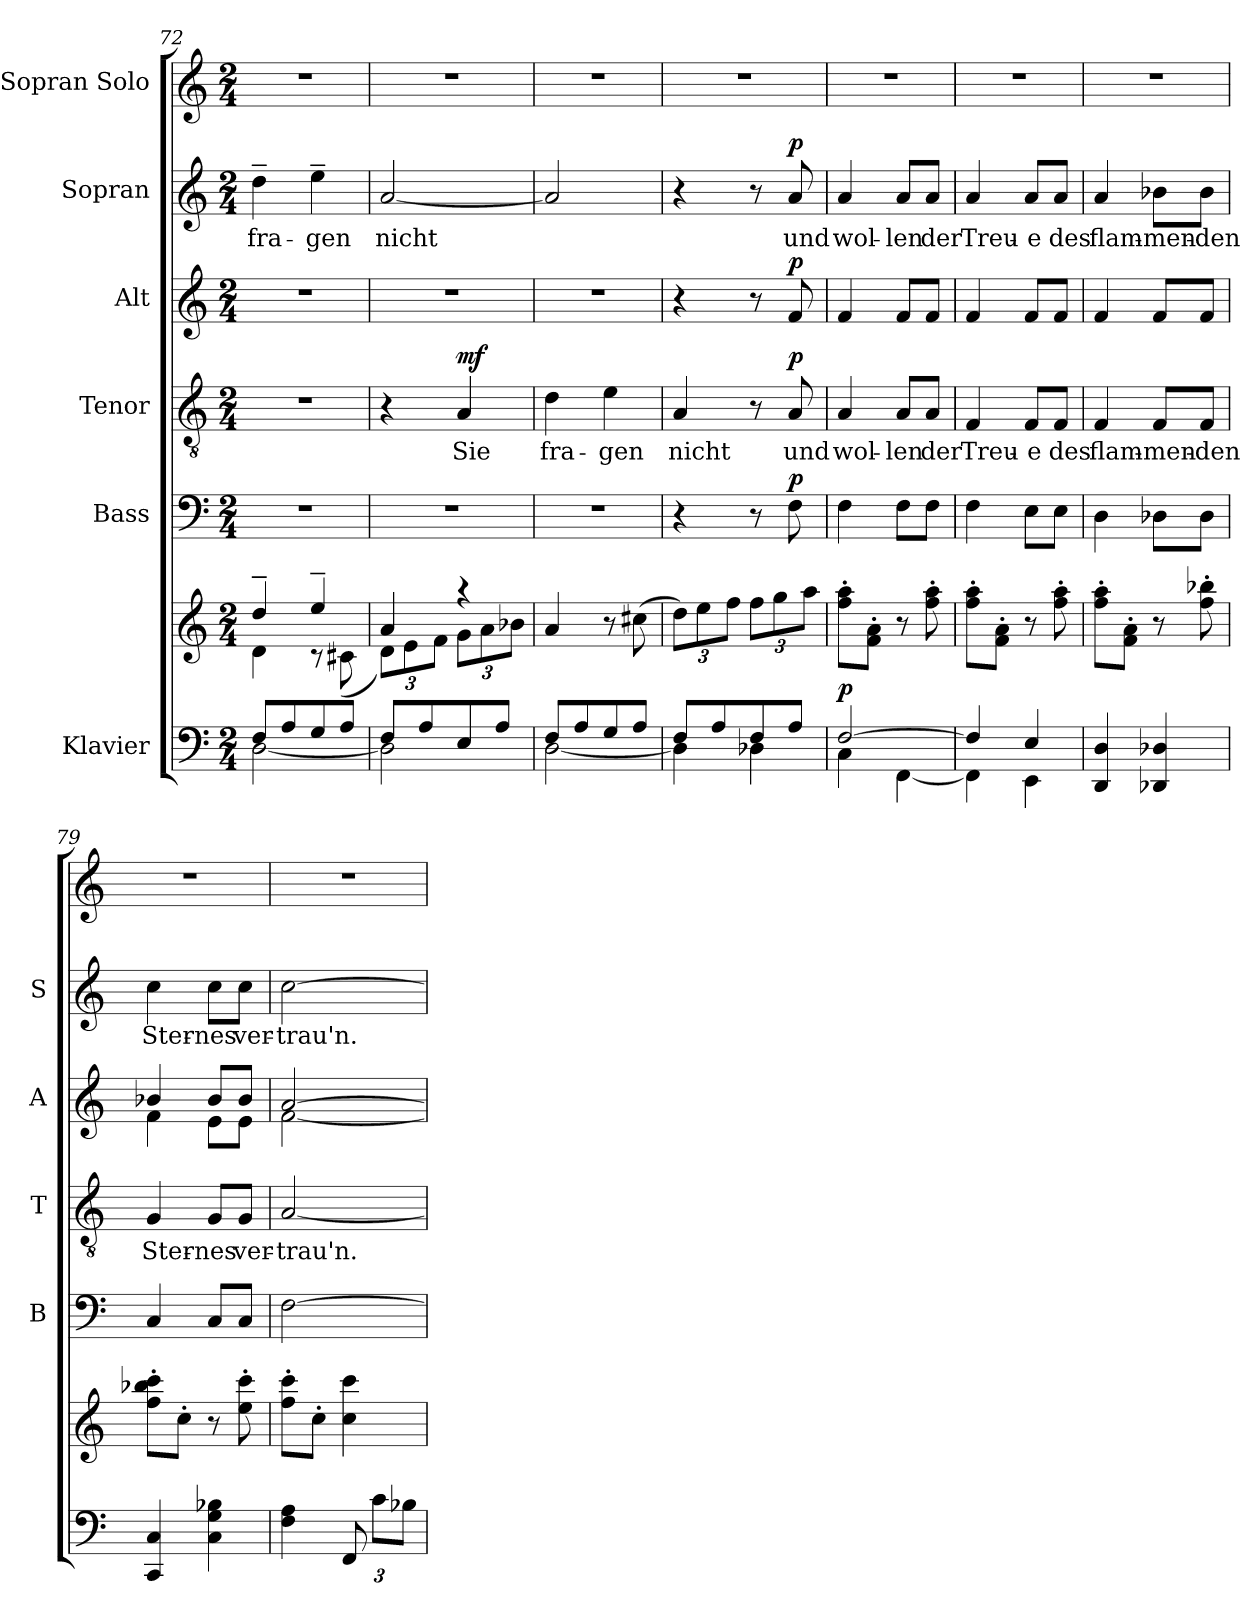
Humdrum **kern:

**kern	**kern	**dynam	**kern	**dynam	**kern	**text	**dynam	**kern	**dynam	**kern	**text	**dynam	**kern
*part6	*part6	*part6	*part5	*part5	*part4	*part4	*part4	*part3	*part3	*part2	*part2	*part2	*part1
*staff7	*staff6	*staff6/7	*staff5	*staff5	*staff4	*staff4	*staff4	*staff3	*staff3	*staff2	*staff2	*staff2	*staff1
*I"Klavier	*	*	*I"Bass	*	*I"Tenor	*	*	*I"Alt	*	*I"Sopran	*	*	*I"Sopran Solo
*	*	*	*I'B	*	*I'T	*	*	*I'A	*	*I'S	*	*	*
*clefF4	*clefG2	*	*clefF4	*	*clefGv2	*	*	*clefG2	*	*clefG2	*	*	*clefG2
*k[]	*k[]	*	*k[]	*	*k[]	*	*	*k[]	*	*k[]	*	*	*k[]
*M2/4	*M2/4	*	*M2/4	*	*M2/4	*	*	*M2/4	*	*M2/4	*	*	*M2/4
=72	=72	=72	=72	=72	=72	=72	=72	=72	=72	=72	=72	=72	=72
*^	*^	*	*	*	*	*	*	*	*	*	*	*	*
!	!	!	!	!	!	!	!	!	!	!	!	!	!LO:LY:b	!	!
8F/L	[2D\	4dd~/	4d\	.	2r	.	2r	.	.	2r	.	4dd~\	fra-	.	2r
8A/	.	.	.	.	.	.	.	.	.	.	.	.	.	.	.
!	!	!	!	!	!	!	!	!	!	!	!	!	!LO:LY:b	!	!
8G/	.	4ee~/	8r	.	.	.	.	.	.	.	.	4ee~\	-gen	.	.
8A/J	.	.	(8c#X\	.	.	.	.	.	.	.	.	.	.	.	.
!!LO:LB:g=z
=73	=73	=73	=73	=73	=73	=73	=73	=73	=73	=73	=73	=73	=73	=73	=73
*	*	*	*Xbrackettup	*	*	*	*	*	*	*	*	*	*	*	*
!	!	!	!	!	!	!	!	!	!	!	!	!	!LO:LY:b	!	!
8F/L	2D\]	4a/	12d\L)	.	2r	.	4r	.	.	2r	.	[2a/	nicht	.	2r
.	.	.	12e\	.	.	.	.	.	.	.	.	.	.	.	.
8A/	.	.	.	.	.	.	.	.	.	.	.	.	.	.	.
.	.	.	12f\J	.	.	.	.	.	.	.	.	.	.	.	.
!	!	!	!	!	!	!	!	!LO:LY:b	!LO:DY:a	!	!	!	!	!	!
8E/	.	4r	12g\L	.	.	.	4A/	Sie	mf	.	.	.	.	.	.
.	.	.	12a\	.	.	.	.	.	.	.	.	.	.	.	.
8A/J	.	.	.	.	.	.	.	.	.	.	.	.	.	.	.
.	.	.	12b-X\J	.	.	.	.	.	.	.	.	.	.	.	.
=74	=74	=74	=74	=74	=74	=74	=74	=74	=74	=74	=74	=74	=74	=74	=74
!	!	!	!	!	!	!	!	!LO:LY:b	!	!	!	!	!	!	!
*	*	*v	*v	*	*	*	*	*	*	*	*	*	*	*	*
8F/L	[2D\	4a/	.	2r	.	4d\	fra-	.	2r	.	2a/]	.	.	2r
8A/	.	.	.	.	.	.	.	.	.	.	.	.	.	.
!	!	!	!	!	!	!	!LO:LY:b	!	!	!	!	!	!	!
8G/	.	8r	.	.	.	4e\	-gen	.	.	.	.	.	.	.
8A/J	.	(8cc#X\	.	.	.	.	.	.	.	.	.	.	.	.
=75	=75	=75	=75	=75	=75	=75	=75	=75	=75	=75	=75	=75	=75	=75
!	!	!	!	!	!	!	!LO:LY:b	!	!	!	!	!	!	!
8F/L	4D\]	12dd\L)	.	4r	.	4A/	nicht	.	4r	.	4r	.	.	2r
.	.	12ee\	.	.	.	.	.	.	.	.	.	.	.	.
8A/	.	.	.	.	.	.	.	.	.	.	.	.	.	.
.	.	12ff\J	.	.	.	.	.	.	.	.	.	.	.	.
8F/	4D-X\	12ff\L	.	8r	.	8r	.	.	8r	.	8r	.	.	.
.	.	12gg\	.	.	.	.	.	.	.	.	.	.	.	.
!	!	!	!	!	!LO:DY:a	!	!LO:LY:b	!LO:DY:a	!	!LO:DY:a	!	!LO:LY:b	!LO:DY:a	!
8A/J	.	.	.	8F\	p	8A/	und	p	8f/	p	8a/	und	p	.
.	.	12aa\J	.	.	.	.	.	.	.	.	.	.	.	.
=76	=76	=76	=76	=76	=76	=76	=76	=76	=76	=76	=76	=76	=76	=76
!	!	!	!LO:DY:a=2	!	!	!	!LO:LY:b	!	!	!	!	!LO:LY:b	!	!
[2F/	4C\	8ff\' 8aa\'L	p	4F\	.	4A/	wol-	.	4f/	.	4a/	wol-	.	2r
.	.	8f\' 8a\'J	.	.	.	.	.	.	.	.	.	.	.	.
!	!	!	!	!	!	!	!LO:LY:b	!	!	!	!	!LO:LY:b	!	!
.	[4FF\	8r	.	8F\L	.	8A/L	-len	.	8f/L	.	8a/L	-len	.	.
!	!	!	!	!	!	!	!LO:LY:b	!	!	!	!	!LO:LY:b	!	!
.	.	8ff\' 8aa\'	.	8F\J	.	8A/J	der	.	8f/J	.	8a/J	der	.	.
=77	=77	=77	=77	=77	=77	=77	=77	=77	=77	=77	=77	=77	=77	=77
!	!	!	!	!	!	!	!LO:LY:b	!	!	!	!	!LO:LY:b	!	!
4F/]	4FF\]	8ff\' 8aa\'L	.	4F\	.	4F/	Treu-	.	4f/	.	4a/	Treu-	.	2r
.	.	8f\' 8a\'J	.	.	.	.	.	.	.	.	.	.	.	.
!	!	!	!	!	!	!	!LO:LY:b	!	!	!	!	!LO:LY:b	!	!
4E/	4EE\	8r	.	8E\L	.	8F/L	-e	.	8f/L	.	8a/L	-e	.	.
!	!	!	!	!	!	!	!LO:LY:b	!	!	!	!	!LO:LY:b	!	!
.	.	8ff\' 8aa\'	.	8E\J	.	8F/J	des	.	8f/J	.	8a/J	des	.	.
*v	*v	*	*	*	*	*	*	*	*	*	*	*	*	*
=78	=78	=78	=78	=78	=78	=78	=78	=78	=78	=78	=78	=78	=78
!	!	!	!	!	!	!LO:LY:b	!	!	!	!	!LO:LY:b	!	!
4DD/ 4D/	8ff\' 8aa\'L	.	4D\	.	4F/	flam-	.	4f/	.	4a/	flam-	.	2r
.	8f\' 8a\'J	.	.	.	.	.	.	.	.	.	.	.	.
!	!	!	!	!	!	!LO:LY:b	!	!	!	!	!LO:LY:b	!	!
4DD-X/ 4D-X/	8r	.	8D-X\L	.	8F/L	-men-	.	8f/L	.	8b-X\L	-men-	.	.
!	!	!	!	!	!	!LO:LY:b	!	!	!	!	!LO:LY:b	!	!
.	8ff\' 8bb-X\'	.	8D-\J	.	8F/J	-den	.	8f/J	.	8b-\J	-den	.	.
=79	=79	=79	=79	=79	=79	=79	=79	=79	=79	=79	=79	=79	=79
!	!	!	!	!	!	!LO:LY:b	!	!	!	!	!LO:LY:b	!	!
*	*	*	*	*	*	*	*	*^	*	*	*	*	*
4CC/ 4C/	8ff\' 8bb-X\' 8ccc\'L	.	4C/	.	4G/	Ster-	.	4b-X/	4f\	.	4cc\	Ster-	.	2r
.	8cc'\J	.	.	.	.	.	.	.	.	.	.	.	.	.
!	!	!	!	!	!	!LO:LY:b	!	!	!	!	!	!LO:LY:b	!	!
4C\ 4G\ 4B-X\	8r	.	8C/L	.	8G/L	-nes	.	8b-/L	8e\L	.	8cc\L	-nes	.	.
!	!	!	!	!	!	!LO:LY:b	!	!	!	!	!	!LO:LY:b	!	!
.	8ee\' 8ccc\'	.	8C/J	.	8G/J	ver-	.	8b-/J	8e\J	.	8cc\J	ver-	.	.
!!LO:PB:g=z
=80	=80	=80	=80	=80	=80	=80	=80	=80	=80	=80	=80	=80	=80	=80
!	!	!	!	!	!	!LO:LY:b	!	!	!	!	!	!LO:LY:b	!	!
4F\ 4A\	8ff\' 8ccc\'L	.	[2F\	.	[2A/	-trau'n.	.	[2a/	[2f\	.	[2cc\	-trau'n.	.	2r
.	8cc'\J	.	.	.	.	.	.	.	.	.	.	.	.	.
*Xbrackettup	*	*	*	*	*	*	*	*	*	*	*	*	*	*
12FF/	4cc\ 4ccc\	.	.	.	.	.	.	.	.	.	.	.	.	.
12c\L	.	.	.	.	.	.	.	.	.	.	.	.	.	.
12B-X\J	.	.	.	.	.	.	.	.	.	.	.	.	.	.
*	*	*	*	*	*	*	*	*v	*v	*	*	*	*	*
=	=	=	=	=	=	=	=	=	=	=	=	=	=
*-	*-	*-	*-	*-	*-	*-	*-	*-	*-	*-	*-	*-	*-
